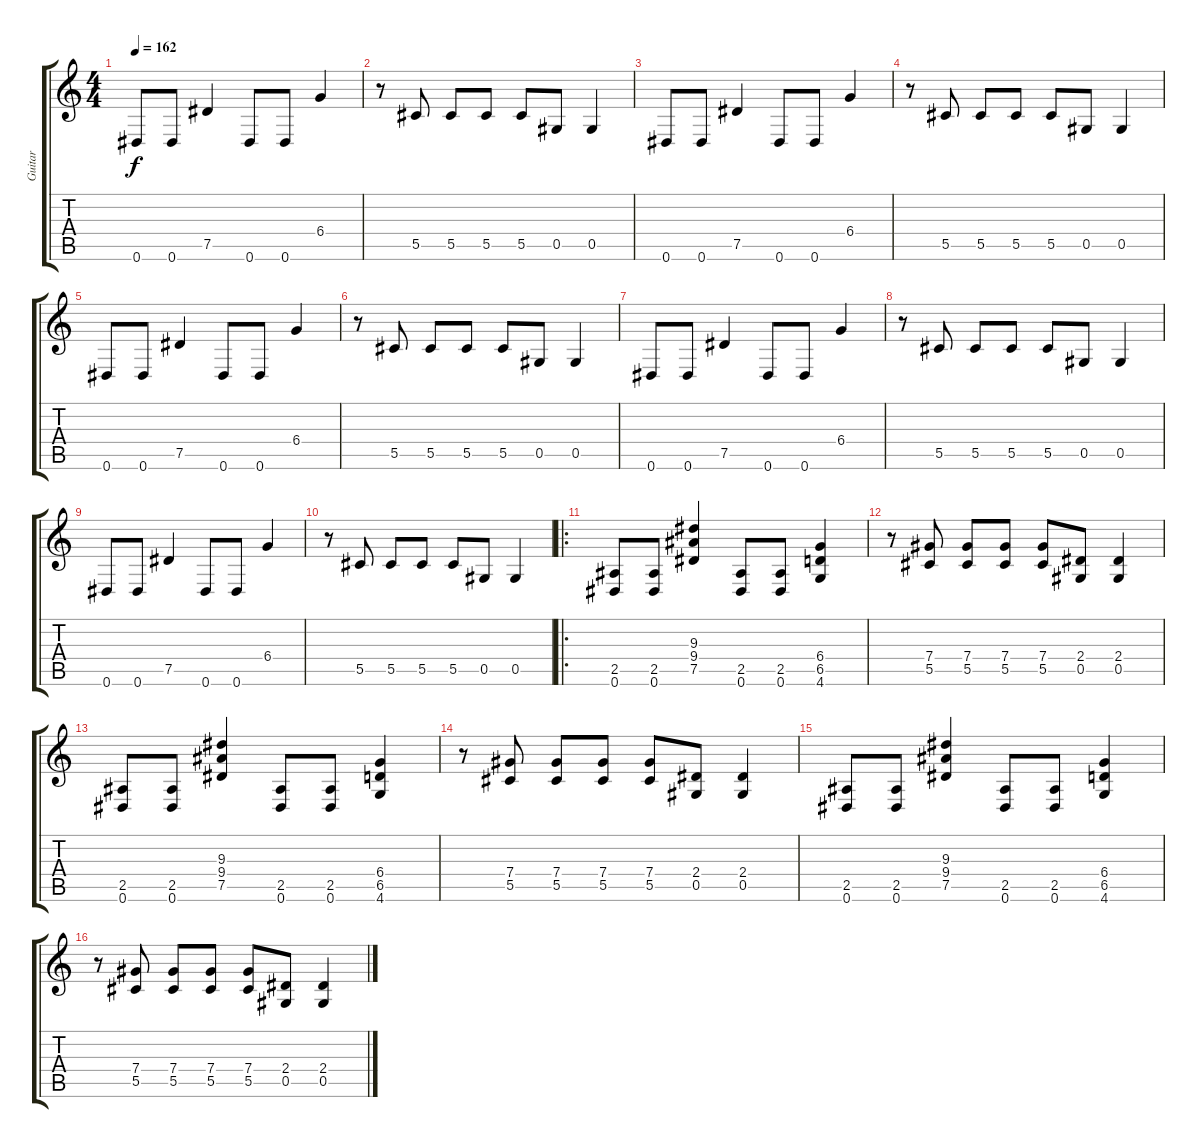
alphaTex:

\track ("Guitar" "Guitar") {instrument distortionguitar}
\staff {score tabs}
\tuning (Eb4 Bb3 Gb3 Db3 Ab2 Eb2) {hide}
\ts (4 4)
\tempo 162
\clef g2
\ks c
0.6.8{dy f} 0.6.8 7.5.4 0.6.8 0.6.8 6.4.4 |
r.8 5.5.8 5.5.8 5.5.8 5.5.8 0.5.8 0.5.4 |
0.6.8{volume 9 balance 0 instrument distortionguitar} 0.6.8 7.5.4 0.6.8 0.6.8 6.4.4 |
r.8 5.5.8 5.5.8 5.5.8 5.5.8 0.5.8 0.5.4 |
0.6.8 0.6.8 7.5.4 0.6.8 0.6.8 6.4.4 |
r.8 5.5.8 5.5.8 5.5.8 5.5.8 0.5.8 0.5.4 |
0.6.8 0.6.8 7.5.4 0.6.8 0.6.8 6.4.4 |
r.8 5.5.8 5.5.8 5.5.8 5.5.8 0.5.8 0.5.4 |
0.6.8 0.6.8 7.5.4 0.6.8 0.6.8 6.4.4 |
r.8 5.5.8 5.5.8 5.5.8 5.5.8 0.5.8 0.5.4 |
\ro
(2.5 0.6).8{volume 13 balance 0 instrument distortionguitar} (2.5 0.6).8 (9.3 9.4 7.5).4 (2.5 0.6).8 (2.5 0.6).8 (6.4 6.5 4.6).4 |
r.8 (7.4 5.5).8 (7.4 5.5).8 (7.4 5.5).8 (7.4 5.5).8 (2.4 0.5).8 (2.4 0.5).4 |
(2.5 0.6).8 (2.5 0.6).8 (9.3 9.4 7.5).4 (2.5 0.6).8 (2.5 0.6).8 (6.4 6.5 4.6).4 |
r.8 (7.4 5.5).8 (7.4 5.5).8 (7.4 5.5).8 (7.4 5.5).8 (2.4 0.5).8 (2.4 0.5).4 |
(2.5 0.6).8 (2.5 0.6).8 (9.3 9.4 7.5).4 (2.5 0.6).8 (2.5 0.6).8 (6.4 6.5 4.6).4 |
r.8 (7.4 5.5).8 (7.4 5.5).8 (7.4 5.5).8 (7.4 5.5).8 (2.4 0.5).8 (2.4 0.5).4
